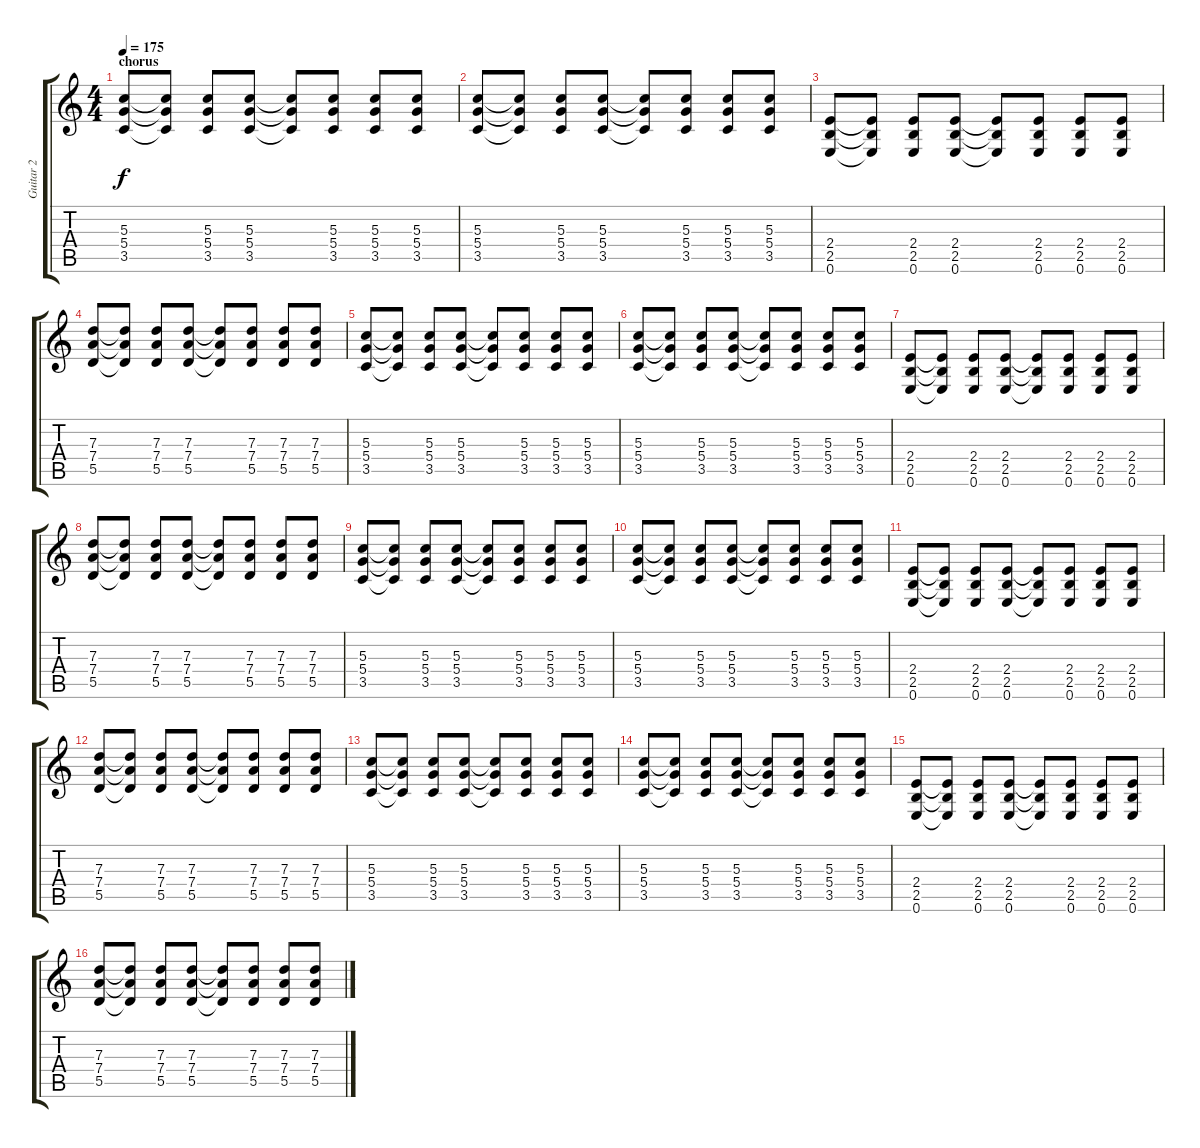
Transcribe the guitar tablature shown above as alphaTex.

\track ("Guitar 2" "Guitar 2") {instrument distortionguitar}
\staff {score tabs}
\tuning (E4 B3 G3 D3 A2 E2) {hide}
\ts (4 4)
\section ("" "chorus")
\tempo 175
\clef g2
\ks c
(5.3 5.4 3.5).8{dy f} (5.3{t} 5.4{t} 3.5{t}).8 (5.3 5.4 3.5).8 (5.3 5.4 3.5).8 (5.3{t} 5.4{t} 3.5{t}).8 (5.3 5.4 3.5).8 (5.3 5.4 3.5).8 (5.3 5.4 3.5).8 |
(5.3 5.4 3.5).8 (5.3{t} 5.4{t} 3.5{t}).8 (5.3 5.4 3.5).8 (5.3 5.4 3.5).8 (5.3{t} 5.4{t} 3.5{t}).8 (5.3 5.4 3.5).8 (5.3 5.4 3.5).8 (5.3 5.4 3.5).8 |
(2.4 2.5 0.6).8 (2.4{t} 2.5{t} 0.6{t}).8 (2.4 2.5 0.6).8 (2.4 2.5 0.6).8 (2.4{t} 2.5{t} 0.6{t}).8 (2.4 2.5 0.6).8 (2.4 2.5 0.6).8 (2.4 2.5 0.6).8 |
(7.3 7.4 5.5).8 (7.3{t} 7.4{t} 5.5{t}).8 (7.3 7.4 5.5).8 (7.3 7.4 5.5).8 (7.3{t} 7.4{t} 5.5{t}).8 (7.3 7.4 5.5).8 (7.3 7.4 5.5).8 (7.3 7.4 5.5).8 |
(5.3 5.4 3.5).8 (5.3{t} 5.4{t} 3.5{t}).8 (5.3 5.4 3.5).8 (5.3 5.4 3.5).8 (5.3{t} 5.4{t} 3.5{t}).8 (5.3 5.4 3.5).8 (5.3 5.4 3.5).8 (5.3 5.4 3.5).8 |
(5.3 5.4 3.5).8 (5.3{t} 5.4{t} 3.5{t}).8 (5.3 5.4 3.5).8 (5.3 5.4 3.5).8 (5.3{t} 5.4{t} 3.5{t}).8 (5.3 5.4 3.5).8 (5.3 5.4 3.5).8 (5.3 5.4 3.5).8 |
(2.4 2.5 0.6).8 (2.4{t} 2.5{t} 0.6{t}).8 (2.4 2.5 0.6).8 (2.4 2.5 0.6).8 (2.4{t} 2.5{t} 0.6{t}).8 (2.4 2.5 0.6).8 (2.4 2.5 0.6).8 (2.4 2.5 0.6).8 |
(7.3 7.4 5.5).8 (7.3{t} 7.4{t} 5.5{t}).8 (7.3 7.4 5.5).8 (7.3 7.4 5.5).8 (7.3{t} 7.4{t} 5.5{t}).8 (7.3 7.4 5.5).8 (7.3 7.4 5.5).8 (7.3 7.4 5.5).8 |
(5.3 5.4 3.5).8 (5.3{t} 5.4{t} 3.5{t}).8 (5.3 5.4 3.5).8 (5.3 5.4 3.5).8 (5.3{t} 5.4{t} 3.5{t}).8 (5.3 5.4 3.5).8 (5.3 5.4 3.5).8 (5.3 5.4 3.5).8 |
(5.3 5.4 3.5).8 (5.3{t} 5.4{t} 3.5{t}).8 (5.3 5.4 3.5).8 (5.3 5.4 3.5).8 (5.3{t} 5.4{t} 3.5{t}).8 (5.3 5.4 3.5).8 (5.3 5.4 3.5).8 (5.3 5.4 3.5).8 |
(2.4 2.5 0.6).8 (2.4{t} 2.5{t} 0.6{t}).8 (2.4 2.5 0.6).8 (2.4 2.5 0.6).8 (2.4{t} 2.5{t} 0.6{t}).8 (2.4 2.5 0.6).8 (2.4 2.5 0.6).8 (2.4 2.5 0.6).8 |
(7.3 7.4 5.5).8 (7.3{t} 7.4{t} 5.5{t}).8 (7.3 7.4 5.5).8 (7.3 7.4 5.5).8 (7.3{t} 7.4{t} 5.5{t}).8 (7.3 7.4 5.5).8 (7.3 7.4 5.5).8 (7.3 7.4 5.5).8 |
(5.3 5.4 3.5).8 (5.3{t} 5.4{t} 3.5{t}).8 (5.3 5.4 3.5).8 (5.3 5.4 3.5).8 (5.3{t} 5.4{t} 3.5{t}).8 (5.3 5.4 3.5).8 (5.3 5.4 3.5).8 (5.3 5.4 3.5).8 |
(5.3 5.4 3.5).8 (5.3{t} 5.4{t} 3.5{t}).8 (5.3 5.4 3.5).8 (5.3 5.4 3.5).8 (5.3{t} 5.4{t} 3.5{t}).8 (5.3 5.4 3.5).8 (5.3 5.4 3.5).8 (5.3 5.4 3.5).8 |
(2.4 2.5 0.6).8 (2.4{t} 2.5{t} 0.6{t}).8 (2.4 2.5 0.6).8 (2.4 2.5 0.6).8 (2.4{t} 2.5{t} 0.6{t}).8 (2.4 2.5 0.6).8 (2.4 2.5 0.6).8 (2.4 2.5 0.6).8 |
(7.3 7.4 5.5).8 (7.3{t} 7.4{t} 5.5{t}).8 (7.3 7.4 5.5).8 (7.3 7.4 5.5).8 (7.3{t} 7.4{t} 5.5{t}).8 (7.3 7.4 5.5).8 (7.3 7.4 5.5).8 (7.3 7.4 5.5).8
